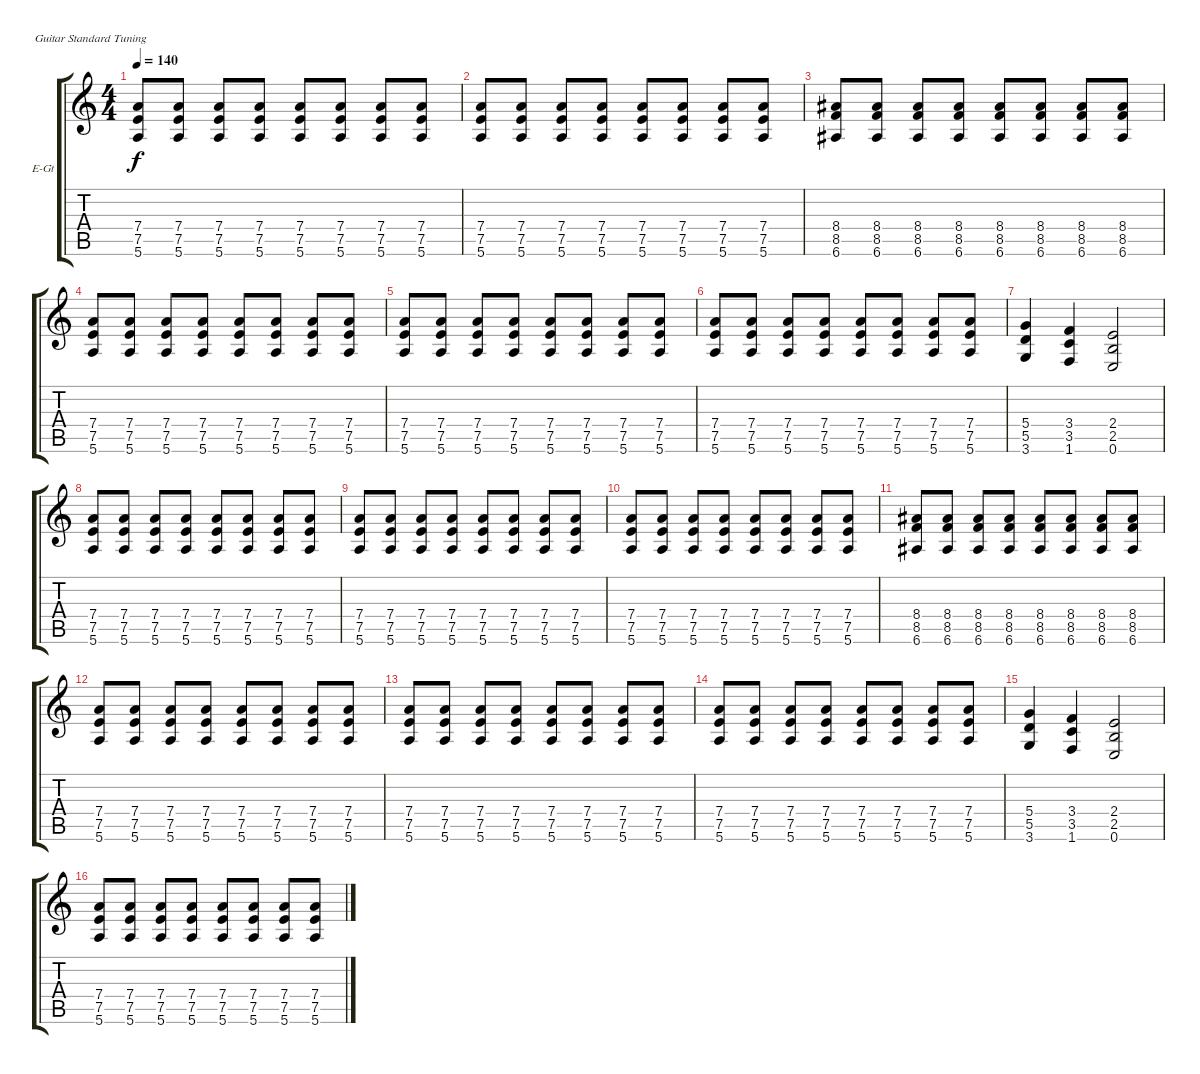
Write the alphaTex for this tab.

\defaultSystemsLayout 4
\bracketExtendMode groupsimilarinstruments
\firstSystemTrackNameOrientation horizontal
\otherSystemsTrackNameOrientation horizontal
\track ("Electric Guitar" "E-Gt") {instrument distortionguitar}
\staff {score tabs}
\tuning (E4 B3 G3 D3 A2 E2)
\ts (4 4)
\tempo 140
\clef g2
\ks aminor
(7.4 7.5 5.6).8{dy f} (7.4 7.5 5.6).8 (7.4 7.5 5.6).8 (7.4 7.5 5.6).8 (7.4 7.5 5.6).8 (7.4 7.5 5.6).8 (7.4 7.5 5.6).8 (7.4 7.5 5.6).8 |
(7.4 7.5 5.6).8 (7.4 7.5 5.6).8 (7.4 7.5 5.6).8 (7.4 7.5 5.6).8 (7.4 7.5 5.6).8 (7.4 7.5 5.6).8 (7.4 7.5 5.6).8 (7.4 7.5 5.6).8 |
(8.4 8.5 6.6).8 (8.4 8.5 6.6).8 (8.4 8.5 6.6).8 (8.4 8.5 6.6).8 (8.4 8.5 6.6).8 (8.4 8.5 6.6).8 (8.4 8.5 6.6).8 (8.4 8.5 6.6).8 |
(7.4 7.5 5.6).8 (7.4 7.5 5.6).8 (7.4 7.5 5.6).8 (7.4 7.5 5.6).8 (7.4 7.5 5.6).8 (7.4 7.5 5.6).8 (7.4 7.5 5.6).8 (7.4 7.5 5.6).8 |
(7.4 7.5 5.6).8 (7.4 7.5 5.6).8 (7.4 7.5 5.6).8 (7.4 7.5 5.6).8 (7.4 7.5 5.6).8 (7.4 7.5 5.6).8 (7.4 7.5 5.6).8 (7.4 7.5 5.6).8 |
(7.4 7.5 5.6).8 (7.4 7.5 5.6).8 (7.4 7.5 5.6).8 (7.4 7.5 5.6).8 (7.4 7.5 5.6).8 (7.4 7.5 5.6).8 (7.4 7.5 5.6).8 (7.4 7.5 5.6).8 |
(5.4 5.5 3.6).4 (3.4 3.5 1.6).4 (2.4 2.5 0.6).2 |
(7.4 7.5 5.6).8 (7.4 7.5 5.6).8 (7.4 7.5 5.6).8 (7.4 7.5 5.6).8 (7.4 7.5 5.6).8 (7.4 7.5 5.6).8 (7.4 7.5 5.6).8 (7.4 7.5 5.6).8 |
(7.4 7.5 5.6).8 (7.4 7.5 5.6).8 (7.4 7.5 5.6).8 (7.4 7.5 5.6).8 (7.4 7.5 5.6).8 (7.4 7.5 5.6).8 (7.4 7.5 5.6).8 (7.4 7.5 5.6).8 |
(7.4 7.5 5.6).8 (7.4 7.5 5.6).8 (7.4 7.5 5.6).8 (7.4 7.5 5.6).8 (7.4 7.5 5.6).8 (7.4 7.5 5.6).8 (7.4 7.5 5.6).8 (7.4 7.5 5.6).8 |
(8.4 8.5 6.6).8 (8.4 8.5 6.6).8 (8.4 8.5 6.6).8 (8.4 8.5 6.6).8 (8.4 8.5 6.6).8 (8.4 8.5 6.6).8 (8.4 8.5 6.6).8 (8.4 8.5 6.6).8 |
(7.4 7.5 5.6).8 (7.4 7.5 5.6).8 (7.4 7.5 5.6).8 (7.4 7.5 5.6).8 (7.4 7.5 5.6).8 (7.4 7.5 5.6).8 (7.4 7.5 5.6).8 (7.4 7.5 5.6).8 |
(7.4 7.5 5.6).8 (7.4 7.5 5.6).8 (7.4 7.5 5.6).8 (7.4 7.5 5.6).8 (7.4 7.5 5.6).8 (7.4 7.5 5.6).8 (7.4 7.5 5.6).8 (7.4 7.5 5.6).8 |
(7.4 7.5 5.6).8 (7.4 7.5 5.6).8 (7.4 7.5 5.6).8 (7.4 7.5 5.6).8 (7.4 7.5 5.6).8 (7.4 7.5 5.6).8 (7.4 7.5 5.6).8 (7.4 7.5 5.6).8 |
(5.4 5.5 3.6).4 (3.4 3.5 1.6).4 (2.4 2.5 0.6).2 |
(7.4 7.5 5.6).8 (7.4 7.5 5.6).8 (7.4 7.5 5.6).8 (7.4 7.5 5.6).8 (7.4 7.5 5.6).8 (7.4 7.5 5.6).8 (7.4 7.5 5.6).8 (7.4 7.5 5.6).8
